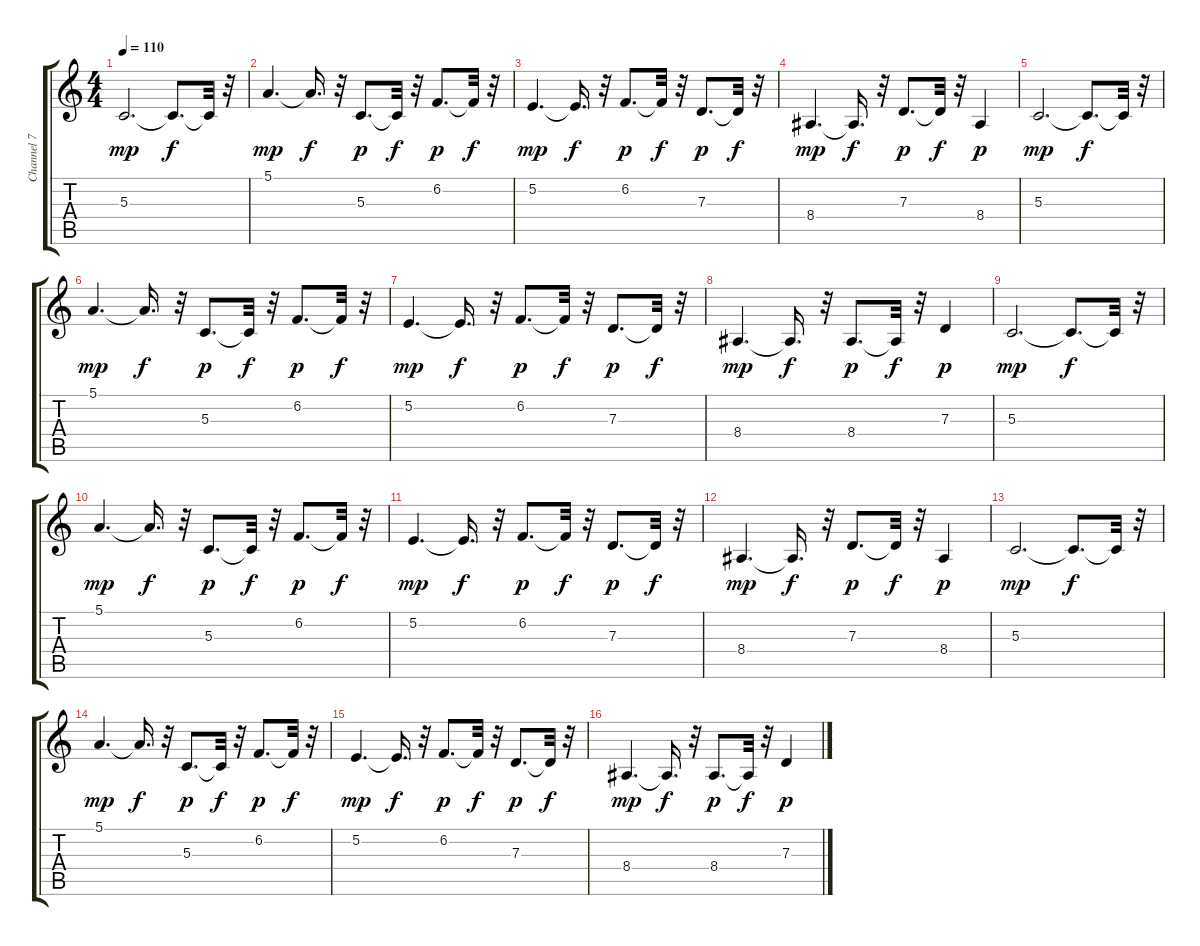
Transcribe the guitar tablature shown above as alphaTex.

\track ("Channel 7" "Channel 7") {instrument frenchhorn}
\staff {score tabs}
\tuning (E4 B3 G3 D3 A2 E2) {hide}
\ts (4 4)
\tempo 110
\clef g2
\ks c
5.3.2{d dy mp} 5.3{t}.8{d dy f} 5.3{t}.32 r.32 |
5.1.4{d dy mp} 5.1{t}.16{d dy f} r.32 5.3.8{d dy p} 5.3{t}.32{dy f} r.32 6.2.8{d dy p} 6.2{t}.32{dy f} r.32 |
5.2.4{d dy mp} 5.2{t}.16{d dy f} r.32 6.2.8{d dy p} 6.2{t}.32{dy f} r.32 7.3.8{d dy p} 7.3{t}.32{dy f} r.32 |
8.4.4{d dy mp} 8.4{t}.16{d dy f} r.32 7.3.8{d dy p} 7.3{t}.32{dy f} r.32 8.4.4{dy p} |
5.3.2{d dy mp} 5.3{t}.8{d dy f} 5.3{t}.32 r.32 |
5.1.4{d dy mp} 5.1{t}.16{d dy f} r.32 5.3.8{d dy p} 5.3{t}.32{dy f} r.32 6.2.8{d dy p} 6.2{t}.32{dy f} r.32 |
5.2.4{d dy mp} 5.2{t}.16{d dy f} r.32 6.2.8{d dy p} 6.2{t}.32{dy f} r.32 7.3.8{d dy p} 7.3{t}.32{dy f} r.32 |
8.4.4{d dy mp} 8.4{t}.16{d dy f} r.32 8.4.8{d dy p} 8.4{t}.32{dy f} r.32 7.3.4{dy p} |
5.3.2{d dy mp} 5.3{t}.8{d dy f} 5.3{t}.32 r.32 |
5.1.4{d dy mp} 5.1{t}.16{d dy f} r.32 5.3.8{d dy p} 5.3{t}.32{dy f} r.32 6.2.8{d dy p} 6.2{t}.32{dy f} r.32 |
5.2.4{d dy mp} 5.2{t}.16{d dy f} r.32 6.2.8{d dy p} 6.2{t}.32{dy f} r.32 7.3.8{d dy p} 7.3{t}.32{dy f} r.32 |
8.4.4{d dy mp} 8.4{t}.16{d dy f} r.32 7.3.8{d dy p} 7.3{t}.32{dy f} r.32 8.4.4{dy p} |
5.3.2{d dy mp} 5.3{t}.8{d dy f} 5.3{t}.32 r.32 |
5.1.4{d dy mp} 5.1{t}.16{d dy f} r.32 5.3.8{d dy p} 5.3{t}.32{dy f} r.32 6.2.8{d dy p} 6.2{t}.32{dy f} r.32 |
5.2.4{d dy mp} 5.2{t}.16{d dy f} r.32 6.2.8{d dy p} 6.2{t}.32{dy f} r.32 7.3.8{d dy p} 7.3{t}.32{dy f} r.32 |
8.4.4{d dy mp} 8.4{t}.16{d dy f} r.32 8.4.8{d dy p} 8.4{t}.32{dy f} r.32 7.3.4{dy p}
